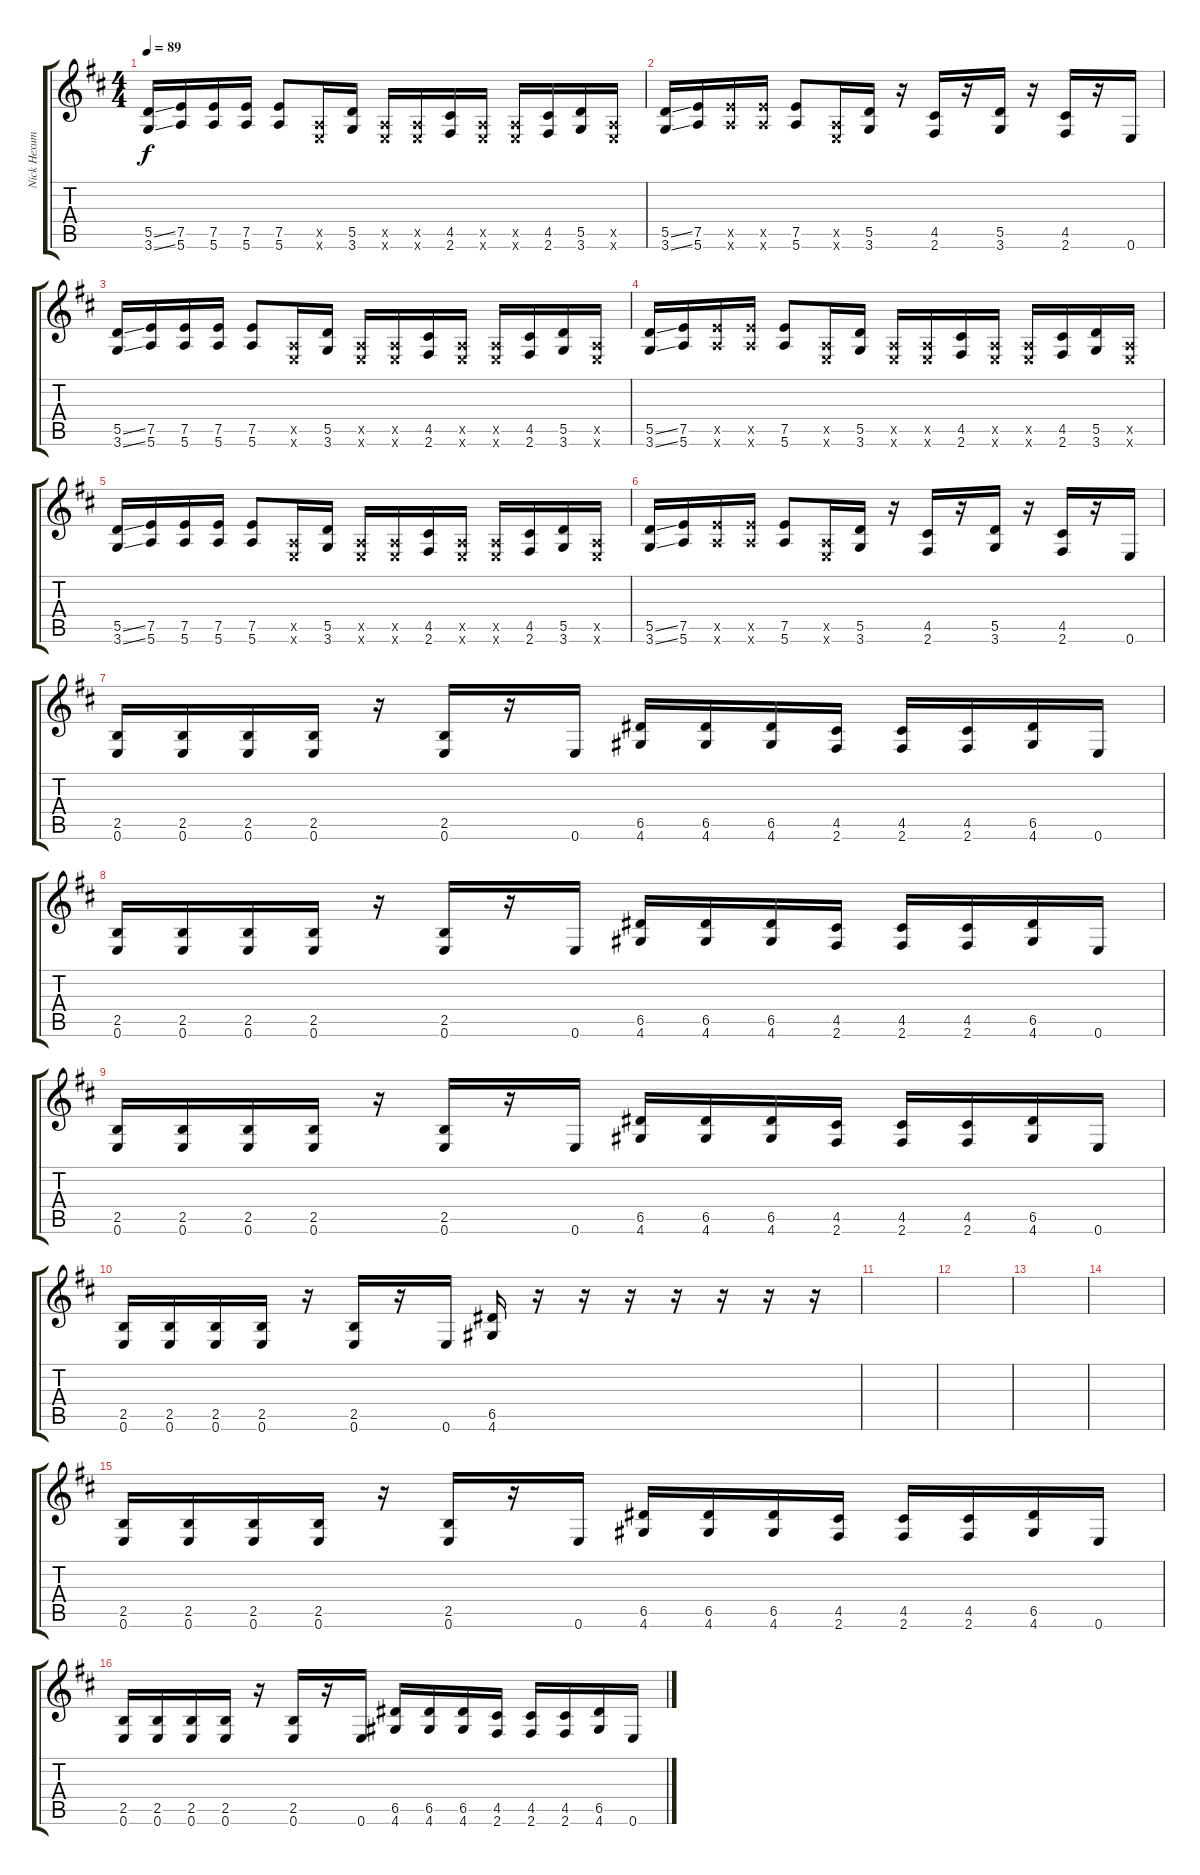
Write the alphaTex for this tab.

\track ("Nick Hexum Guitar" "Nick Hexum") {instrument distortionguitar}
\staff {score tabs}
\tuning (E4 B3 G3 D3 A2 E2) {hide}
\ts (4 4)
\tempo 89
\clef g2
\ks d
(5.5{ss} 3.6{ss}).16{dy f} (7.5 5.6).16 (7.5 5.6).16 (7.5 5.6).16 (7.5 5.6).8 (0.5{x} 0.6{x}).16 (5.5 3.6).16 (0.5{x} 0.6{x}).16 (0.5{x} 0.6{x}).16 (4.5 2.6).16 (0.5{x} 0.6{x}).16 (0.5{x} 0.6{x}).16 (4.5 2.6).16 (5.5 3.6).16 (0.5{x} 0.6{x}).16 |
(5.5{ss} 3.6{ss}).16 (7.5 5.6).16 (7.5{x} 5.6{x}).16 (7.5{x} 5.6{x}).16 (7.5 5.6).8 (0.5{x} 0.6{x}).16 (5.5 3.6).16 r.16 (4.5 2.6).16 r.16 (5.5 3.6).16 r.16 (4.5 2.6).16 r.16 0.6.16 |
(5.5{ss} 3.6{ss}).16 (7.5 5.6).16 (7.5 5.6).16 (7.5 5.6).16 (7.5 5.6).8 (0.5{x} 0.6{x}).16 (5.5 3.6).16 (0.5{x} 0.6{x}).16 (0.5{x} 0.6{x}).16 (4.5 2.6).16 (0.5{x} 0.6{x}).16 (0.5{x} 0.6{x}).16 (4.5 2.6).16 (5.5 3.6).16 (0.5{x} 0.6{x}).16 |
(5.5{ss} 3.6{ss}).16 (7.5 5.6).16 (7.5{x} 5.6{x}).16 (7.5{x} 5.6{x}).16 (7.5 5.6).8 (0.5{x} 0.6{x}).16 (5.5 3.6).16 (0.5{x} 0.6{x}).16 (0.5{x} 0.6{x}).16 (4.5 2.6).16 (0.5{x} 0.6{x}).16 (0.5{x} 0.6{x}).16 (4.5 2.6).16 (5.5 3.6).16 (0.5{x} 0.6{x}).16 |
(5.5{ss} 3.6{ss}).16 (7.5 5.6).16 (7.5 5.6).16 (7.5 5.6).16 (7.5 5.6).8 (0.5{x} 0.6{x}).16 (5.5 3.6).16 (0.5{x} 0.6{x}).16 (0.5{x} 0.6{x}).16 (4.5 2.6).16 (0.5{x} 0.6{x}).16 (0.5{x} 0.6{x}).16 (4.5 2.6).16 (5.5 3.6).16 (0.5{x} 0.6{x}).16 |
(5.5{ss} 3.6{ss}).16 (7.5 5.6).16 (7.5{x} 5.6{x}).16 (7.5{x} 5.6{x}).16 (7.5 5.6).8 (0.5{x} 0.6{x}).16 (5.5 3.6).16 r.16 (4.5 2.6).16 r.16 (5.5 3.6).16 r.16 (4.5 2.6).16 r.16 0.6.16 |
(2.5 0.6).16 (2.5 0.6).16 (2.5 0.6).16 (2.5 0.6).16 r.16 (2.5 0.6).16 r.16 0.6.16 (6.5 4.6).16 (6.5 4.6).16 (6.5 4.6).16 (4.5 2.6).16 (4.5 2.6).16 (4.5 2.6).16 (6.5 4.6).16 0.6.16 |
(2.5 0.6).16 (2.5 0.6).16 (2.5 0.6).16 (2.5 0.6).16 r.16 (2.5 0.6).16 r.16 0.6.16 (6.5 4.6).16 (6.5 4.6).16 (6.5 4.6).16 (4.5 2.6).16 (4.5 2.6).16 (4.5 2.6).16 (6.5 4.6).16 0.6.16 |
(2.5 0.6).16 (2.5 0.6).16 (2.5 0.6).16 (2.5 0.6).16 r.16 (2.5 0.6).16 r.16 0.6.16 (6.5 4.6).16 (6.5 4.6).16 (6.5 4.6).16 (4.5 2.6).16 (4.5 2.6).16 (4.5 2.6).16 (6.5 4.6).16 0.6.16 |
(2.5 0.6).16 (2.5 0.6).16 (2.5 0.6).16 (2.5 0.6).16 r.16 (2.5 0.6).16 r.16 0.6.16 (6.5 4.6).16 r.16 r.16 r.16 r.16 r.16 r.16 r.16 |
|
|
|
|
(2.5 0.6).16 (2.5 0.6).16 (2.5 0.6).16 (2.5 0.6).16 r.16 (2.5 0.6).16 r.16 0.6.16 (6.5 4.6).16 (6.5 4.6).16 (6.5 4.6).16 (4.5 2.6).16 (4.5 2.6).16 (4.5 2.6).16 (6.5 4.6).16 0.6.16 |
(2.5 0.6).16 (2.5 0.6).16 (2.5 0.6).16 (2.5 0.6).16 r.16 (2.5 0.6).16 r.16 0.6.16 (6.5 4.6).16 (6.5 4.6).16 (6.5 4.6).16 (4.5 2.6).16 (4.5 2.6).16 (4.5 2.6).16 (6.5 4.6).16 0.6.16
